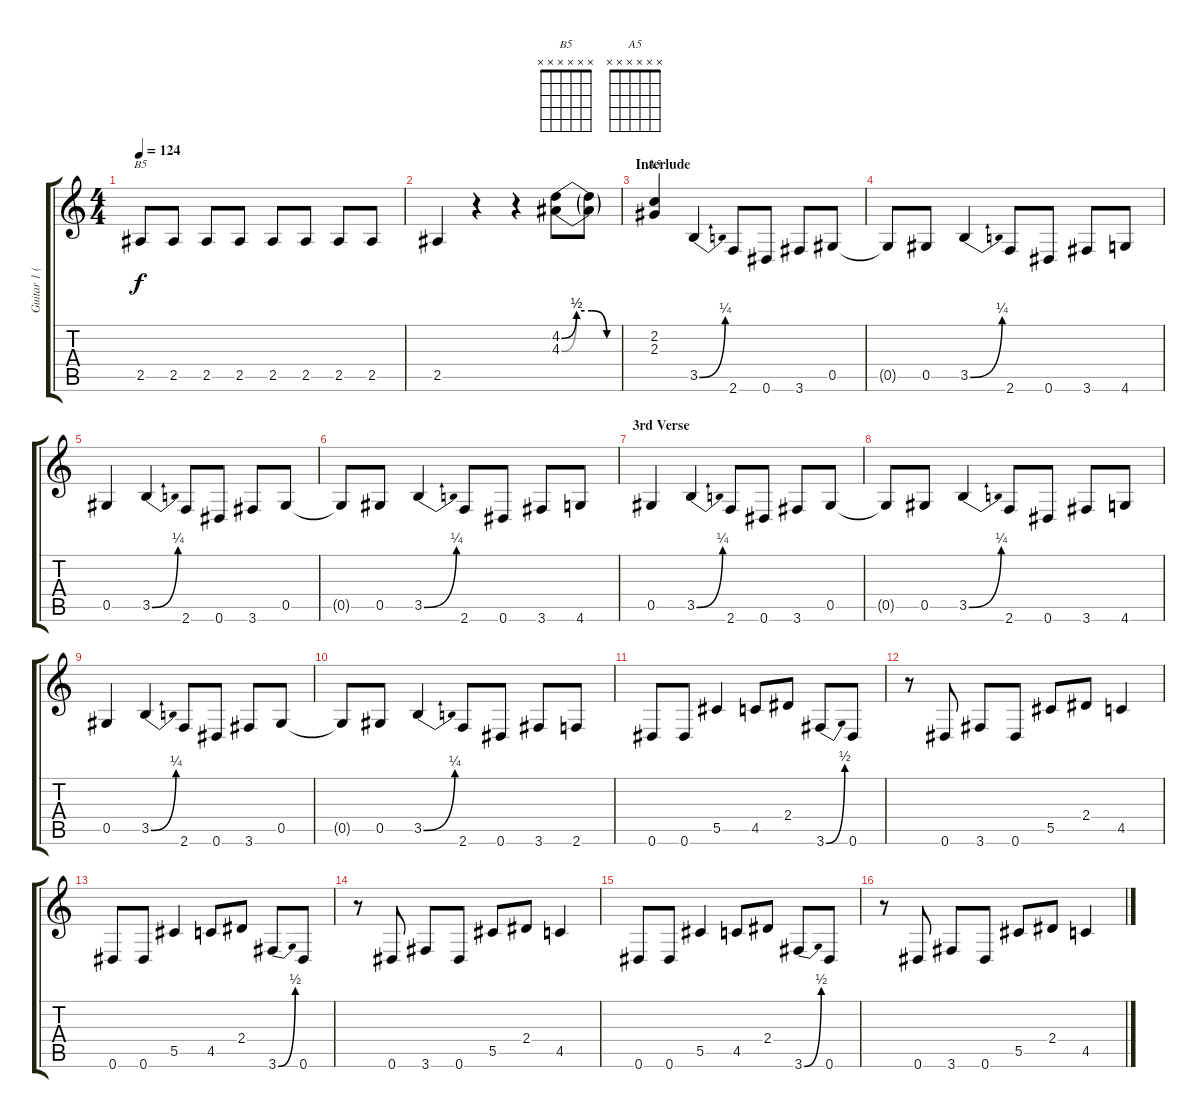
\track ("Guitar 1 (Slash)" "Guitar 1 (") {instrument overdrivenguitar}
\staff {score tabs}
\tuning (Eb4 Bb3 Gb3 Db3 Ab2 Eb2) {hide}
\chord ("B5" x x x x x x) {firstfret 0}
\chord ("A5" x x x x x x) {firstfret 0}
\ts (4 4)
\tempo 124
\clef g2
\ks c
2.5.8{ch "B5" dy f} 2.5.8 2.5.8 2.5.8 2.5.8 2.5.8 2.5.8 2.5.8 |
2.5.4 r.4 r.4 (4.2{be (custom 0 0 15 2 30 2 45 0 60 0)} 4.3{be (custom 0 0 15 2 30 2 45 0 60 0)}).8 (4.2{t} 4.3{t}).8 |
\section ("" "Interlude")
(2.2 2.3).4{ch "A5"} 3.5{be (bend 0 0 60 1)}.4 2.6.8 0.6.8 3.6.8 0.5.8 |
0.5{t}.8 0.5.8 3.5{be (bend 0 0 60 1)}.4 2.6.8 0.6.8 3.6.8 4.6.8 |
0.5.4 3.5{be (bend 0 0 60 1)}.4 2.6.8 0.6.8 3.6.8 0.5.8 |
0.5{t}.8 0.5.8 3.5{be (bend 0 0 60 1)}.4 2.6.8 0.6.8 3.6.8 4.6.8 |
\section ("" "3rd Verse")
0.5.4 3.5{be (bend 0 0 60 1)}.4 2.6.8 0.6.8 3.6.8 0.5.8 |
0.5{t}.8 0.5.8 3.5{be (bend 0 0 60 1)}.4 2.6.8 0.6.8 3.6.8 4.6.8 |
0.5.4 3.5{be (bend 0 0 60 1)}.4 2.6.8 0.6.8 3.6.8 0.5.8 |
0.5{t}.8 0.5.8 3.5{be (bend 0 0 60 1)}.4 2.6.8 0.6.8 3.6.8 2.6.8 |
0.6.8 0.6.8 5.5.4 4.5.8 2.4.8 3.6{be (bend 0 0 60 2)}.8 0.6.8 |
r.8 0.6.8 3.6.8 0.6.8 5.5.8 2.4.8 4.5.4 |
0.6.8 0.6.8 5.5.4 4.5.8 2.4.8 3.6{be (bend 0 0 60 2)}.8 0.6.8 |
r.8 0.6.8 3.6.8 0.6.8 5.5.8 2.4.8 4.5.4 |
0.6.8 0.6.8 5.5.4 4.5.8 2.4.8 3.6{be (bend 0 0 60 2)}.8 0.6.8 |
r.8 0.6.8 3.6.8 0.6.8 5.5.8 2.4.8 4.5.4
